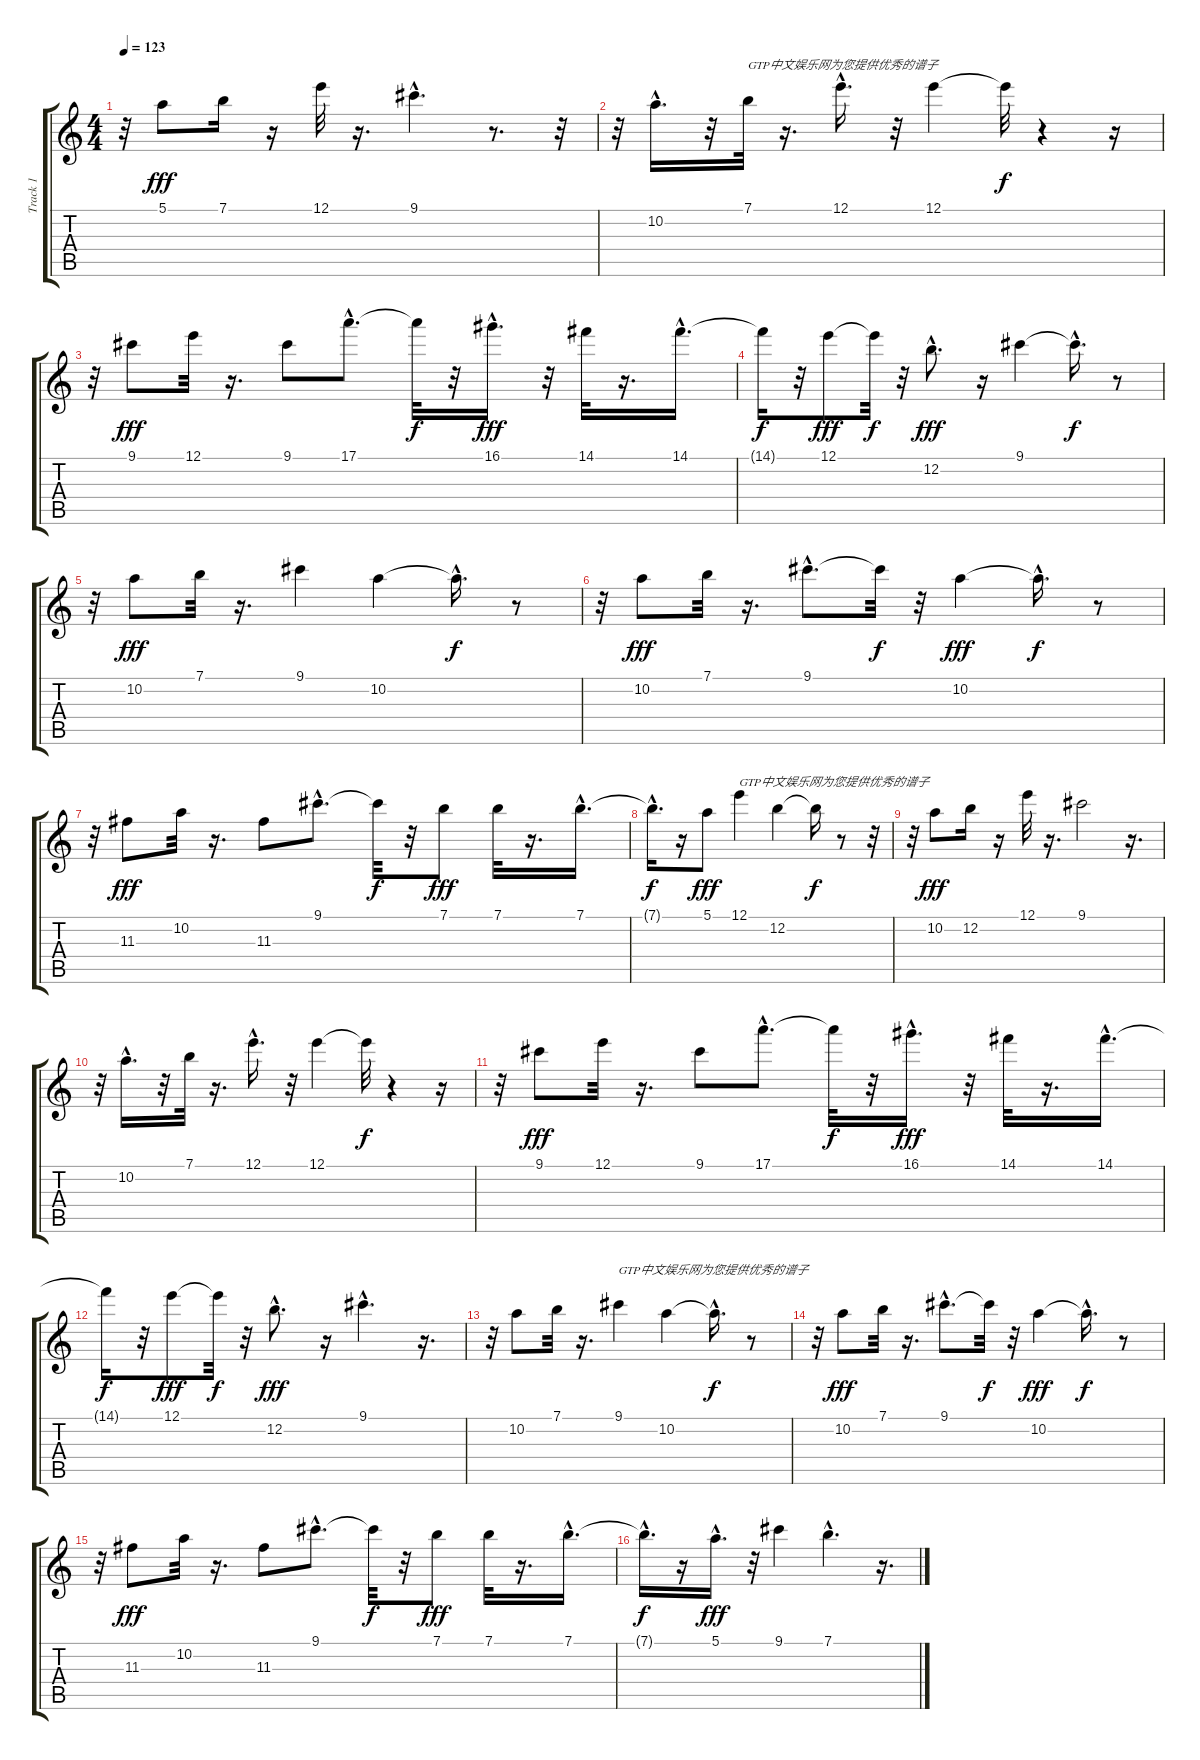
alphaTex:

\track ("Track 1" "Track 1") {instrument overdrivenguitar}
\staff {score tabs}
\tuning (E4 B3 G3 D3 A2 E2) {hide}
\ts (4 4)
\tempo 123
\clef g2
\ks c
r.32{dy fff instrument overdrivenguitar} 5.1.8 7.1.16 r.16 12.1.32 r.16{d} 9.1{hac}.4{d} r.8{d} r.32 |
r.32 10.2{hac}.16{d} r.32 7.1.32{txt "GTP中文娱乐网为您提供优秀的谱子"} r.16{d} 12.1{hac}.16{d} r.32 12.1.4 12.1{t}.32{dy f} r.4 r.16 |
r.32 9.1.8{dy fff} 12.1.32 r.16{d} 9.1.8 17.1{hac}.8{d} 17.1{t}.32{dy f} r.32 16.1{hac}.16{d dy fff} r.32 14.1.32 r.16{d} 14.1{hac}.16{d} |
14.1{t}.16{dy f} r.32 12.1.8{dy fff} 12.1{t}.32{dy f} r.32 12.2{hac}.8{d dy fff} r.16 9.1.4 9.1{hac t}.16{d dy f} r.8 |
r.32 10.2.8{dy fff} 7.1.32 r.16{d} 9.1.4 10.2.4 10.2{hac t}.16{d dy f} r.8 |
r.32 10.2.8{dy fff} 7.1.32 r.16{d} 9.1{hac}.8{d} 9.1{t}.32{dy f} r.32 10.2.4{dy fff} 10.2{hac t}.16{d dy f} r.8 |
r.32 11.3.8{dy fff} 10.2.32 r.16{d} 11.3.8 9.1{hac}.8{d} 9.1{t}.32{dy f} r.32 7.1.8{dy fff} 7.1.32 r.16{d} 7.1{hac}.16{d} |
7.1{hac t}.16{d dy f} r.16 5.1.8{dy fff} 12.1.4{txt "GTP中文娱乐网为您提供优秀的谱子"} 12.2.4 12.2{t}.16{dy f} r.8 r.32 |
r.32 10.2.8{dy fff} 12.2.16 r.16 12.1.32 r.16{d} 9.1.2 r.16{d} |
r.32 10.2{hac}.16{d} r.32 7.1.32 r.16{d} 12.1{hac}.16{d} r.32 12.1.4 12.1{t}.32{dy f} r.4 r.16 |
r.32 9.1.8{dy fff} 12.1.32 r.16{d} 9.1.8 17.1{hac}.8{d} 17.1{t}.32{dy f} r.32 16.1{hac}.16{d dy fff} r.32 14.1.32 r.16{d} 14.1{hac}.16{d} |
14.1{t}.16{dy f} r.32 12.1.8{dy fff} 12.1{t}.32{dy f} r.32 12.2{hac}.8{d dy fff} r.16 9.1{hac}.4{d} r.16{d} |
r.32 10.2.8 7.1.32 r.16{d} 9.1.4{txt "GTP中文娱乐网为您提供优秀的谱子"} 10.2.4 10.2{hac t}.16{d dy f} r.8 |
r.32 10.2.8{dy fff} 7.1.32 r.16{d} 9.1{hac}.8{d} 9.1{t}.32{dy f} r.32 10.2.4{dy fff} 10.2{hac t}.16{d dy f} r.8 |
r.32 11.3.8{dy fff} 10.2.32 r.16{d} 11.3.8 9.1{hac}.8{d} 9.1{t}.32{dy f} r.32 7.1.8{dy fff} 7.1.32 r.16{d} 7.1{hac}.16{d} |
7.1{hac t}.16{d dy f} r.16 5.1{hac}.16{d dy fff} r.32 9.1.4 7.1{hac}.4{d} r.16{d}
